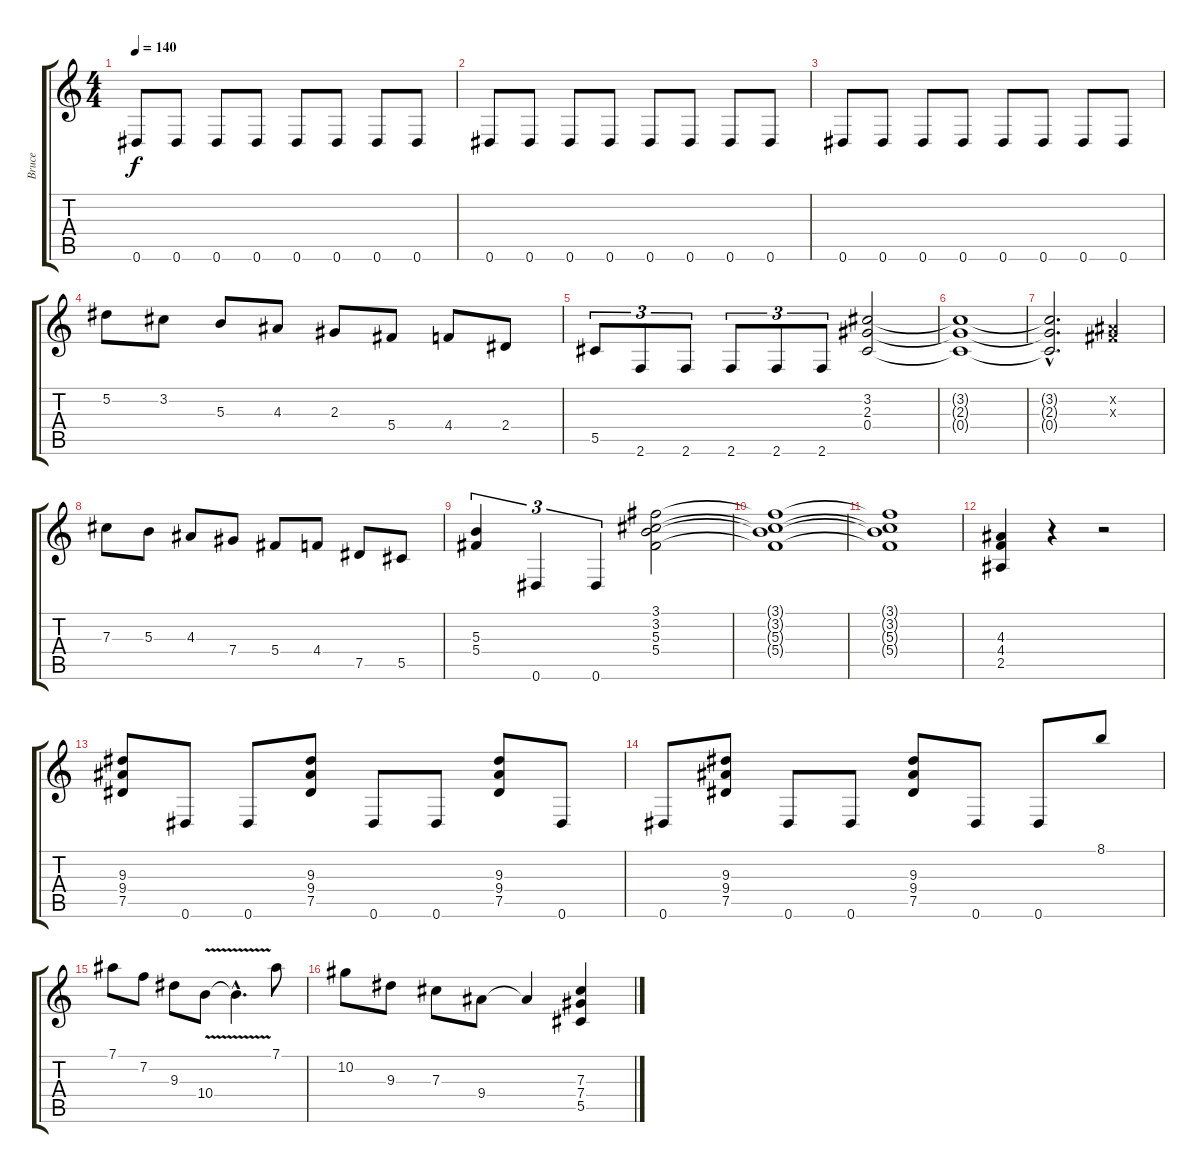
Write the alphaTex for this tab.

\track ("Bruce" "Bruce") {instrument distortionguitar}
\staff {score tabs}
\tuning (Eb4 Bb3 Gb3 Db3 Ab2 Eb2) {hide}
\ts (4 4)
\tempo 140
\clef g2
\ks c
0.6.8{dy f} 0.6.8 0.6.8 0.6.8 0.6.8 0.6.8 0.6.8 0.6.8 |
0.6.8 0.6.8 0.6.8 0.6.8 0.6.8 0.6.8 0.6.8 0.6.8 |
0.6.8 0.6.8 0.6.8 0.6.8 0.6.8 0.6.8 0.6.8 0.6.8 |
5.2.8 3.2.8 5.3.8 4.3.8 2.3.8 5.4.8 4.4.8 2.4.8 |
5.5.8{tu (3 2)} 2.6.8{tu (3 2)} 2.6.8{tu (3 2)} 2.6.8{tu (3 2)} 2.6.8{tu (3 2)} 2.6.8{tu (3 2)} (3.2 2.3 0.4).2 |
(3.2{t} 2.3{t} 0.4{t}).1 |
(3.2{hac t} 2.3{hac t} 0.4{hac t}).2{d} (0.2{x} 0.3{x}).4 |
7.3.8 5.3.8 4.3.8 7.4.8 5.4.8 4.4.8 7.5.8 5.5.8 |
(5.3 5.4).4{tu (3 2)} 0.6.4{tu (3 2)} 0.6.4{tu (3 2)} (3.1 3.2 5.3 5.4).2 |
(3.1{t} 3.2{t} 5.3{t} 5.4{t}).1 |
(3.1{t} 3.2{t} 5.3{t} 5.4{t}).1 |
(4.3 4.4 2.5).4 r.4 r.2 |
(9.3 9.4 7.5).8 0.6.8 0.6.8 (9.3 9.4 7.5).8 0.6.8 0.6.8 (9.3 9.4 7.5).8 0.6.8 |
0.6.8 (9.3 9.4 7.5).8 0.6.8 0.6.8 (9.3 9.4 7.5).8 0.6.8 0.6.8 8.1.8 |
7.1.8 7.2.8 9.3.8 10.4{v}.8 10.4{hac t}.4{d} 7.1.8 |
10.2.8 9.3.8 7.3.8 9.4.8 9.4{t}.4 (7.3 7.4 5.5).4
